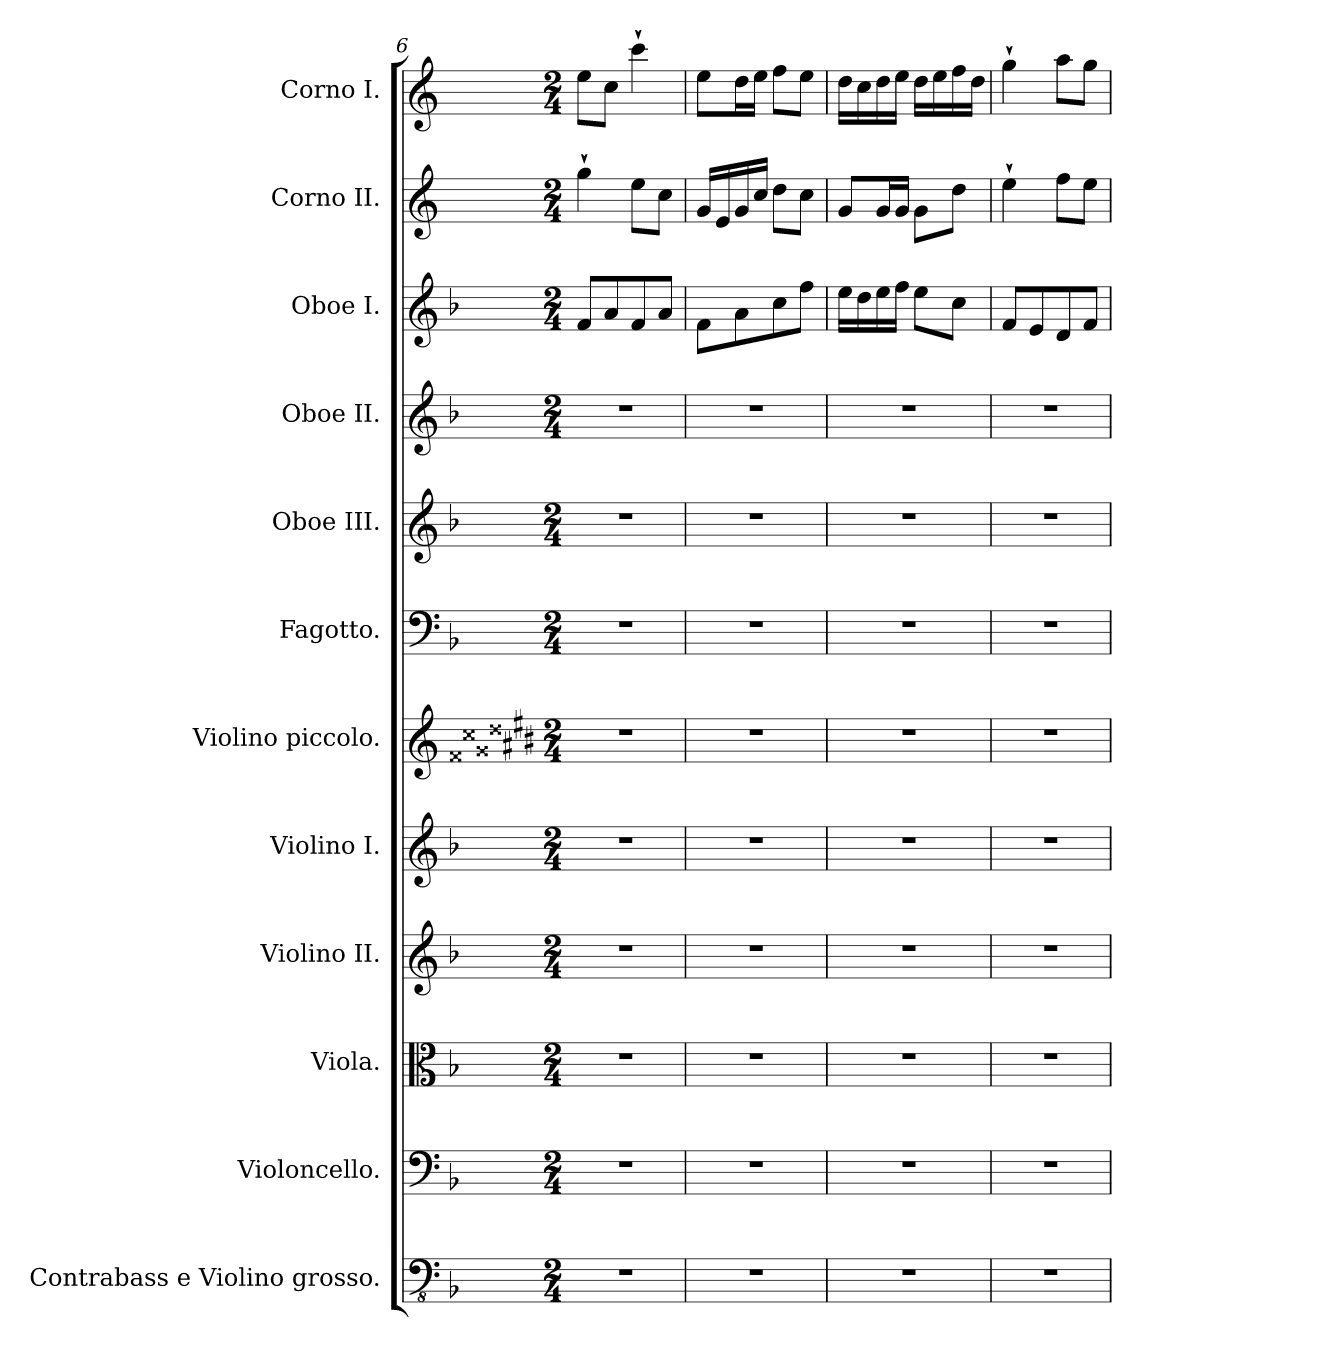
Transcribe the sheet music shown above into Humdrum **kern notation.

**kern	**kern	**kern	**kern	**kern	**kern	**kern	**kern	**kern	**kern	**kern	**kern
*part12	*part11	*part10	*part9	*part8	*part7	*part6	*part5	*part4	*part3	*part2	*part1
*staff12	*staff11	*staff10	*staff9	*staff8	*staff7	*staff6	*staff5	*staff4	*staff3	*staff2	*staff1
*I"Contrabass e Violino grosso.	*I"Violoncello.	*I"Viola.	*I"Violino II.	*I"Violino I.	*I"Violino piccolo.	*I"Fagotto.	*I"Oboe III.	*I"Oboe II.	*I"Oboe I.	*I"Corno II.	*I"Corno I.
*I'Cnb e Vln gr.	*I'Vlc.	*I'Vla.	*I'Vln II.	*I'Vln I.	*I'Vln picc.	*I'Fgt.	*I'Obe III.	*I'Obe II.	*I'Obe I.	*I'Crn II.	*I'Crn I.
*clefFv4	*clefF4	*clefC3	*clefG2	*clefG2	*clefG2	*clefF4	*clefG2	*clefG2	*clefG2	*clefG2	*clefG2
*ITrd7c12	*	*	*	*	*ITrd-1c-3	*	*	*	*	*ITrd4c7	*ITrd4c7
*k[b-]	*k[b-]	*k[b-]	*k[b-]	*k[b-]	*k[f##c##g##d##a#e#b#]	*k[b-]	*k[b-]	*k[b-]	*k[b-]	*k[b-]	*k[b-]
*M2/4	*M2/4	*M2/4	*M2/4	*M2/4	*M2/4	*M2/4	*M2/4	*M2/4	*M2/4	*M2/4	*M2/4
=6	=6	=6	=6	=6	=6	=6	=6	=6	=6	=6	=6
2r	2r	2r	2r	2r	2r	2r	2r	2r	8f/L	4cc`\	8a\L
.	.	.	.	.	.	.	.	.	8a/	.	8f\J
.	.	.	.	.	.	.	.	.	8f/	8a\L	4ff`\
.	.	.	.	.	.	.	.	.	8a/J	8f\J	.
=7	=7	=7	=7	=7	=7	=7	=7	=7	=7	=7	=7
2r	2r	2r	2r	2r	2r	2r	2r	2r	8f\L	16c/LL	8a\L
.	.	.	.	.	.	.	.	.	.	16A/	.
.	.	.	.	.	.	.	.	.	8a\	16c/	16g\L
.	.	.	.	.	.	.	.	.	.	16f/JJ	16a\JJ
.	.	.	.	.	.	.	.	.	8cc\	8g\L	8b-\L
.	.	.	.	.	.	.	.	.	8ff\J	8f\J	8a\J
=8	=8	=8	=8	=8	=8	=8	=8	=8	=8	=8	=8
2r	2r	2r	2r	2r	2r	2r	2r	2r	16ee\LL	8c/L	16g\LL
.	.	.	.	.	.	.	.	.	16dd\	.	16f\
.	.	.	.	.	.	.	.	.	16ee\	16c/L	16g\
.	.	.	.	.	.	.	.	.	16ff\JJ	16c/JJ	16a\JJ
.	.	.	.	.	.	.	.	.	8ee\L	8c\L	16g\LL
.	.	.	.	.	.	.	.	.	.	.	16a\
.	.	.	.	.	.	.	.	.	8cc\J	8g\J	16b-\
.	.	.	.	.	.	.	.	.	.	.	16g\JJ
!!LO:PB:g=z
=9	=9	=9	=9	=9	=9	=9	=9	=9	=9	=9	=9
2r	2r	2r	2r	2r	2r	2r	2r	2r	8f/L	4a`\	4cc`\
.	.	.	.	.	.	.	.	.	8e/	.	.
.	.	.	.	.	.	.	.	.	8d/	8b-\L	8dd\L
.	.	.	.	.	.	.	.	.	8f/J	8a\J	8cc\J
=	=	=	=	=	=	=	=	=	=	=	=
*-	*-	*-	*-	*-	*-	*-	*-	*-	*-	*-	*-
